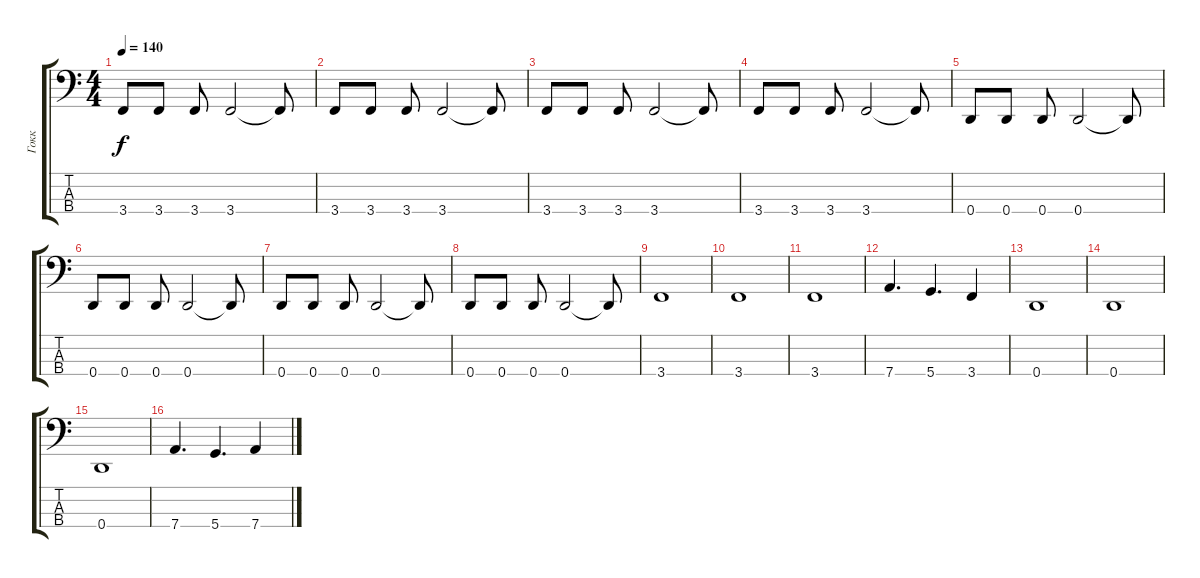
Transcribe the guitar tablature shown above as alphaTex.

\track ("Гокк" "Гокк") {instrument electricbasspick}
\staff {score tabs}
\tuning (G2 D2 A1 D1) {hide}
\ts (4 4)
\tempo 140
\clef f4
\ks c
3.4.8{dy f} 3.4.8 3.4.8 3.4.2 3.4{t}.8 |
3.4.8 3.4.8 3.4.8 3.4.2 3.4{t}.8 |
3.4.8 3.4.8 3.4.8 3.4.2 3.4{t}.8 |
3.4.8 3.4.8 3.4.8 3.4.2 3.4{t}.8 |
0.4.8 0.4.8 0.4.8 0.4.2 0.4{t}.8 |
0.4.8 0.4.8 0.4.8 0.4.2 0.4{t}.8 |
0.4.8 0.4.8 0.4.8 0.4.2 0.4{t}.8 |
0.4.8 0.4.8 0.4.8 0.4.2 0.4{t}.8 |
3.4.1 |
3.4.1 |
3.4.1 |
7.4.4{d} 5.4.4{d} 3.4.4 |
0.4.1 |
0.4.1 |
0.4.1 |
7.4.4{d} 5.4.4{d} 7.4.4
